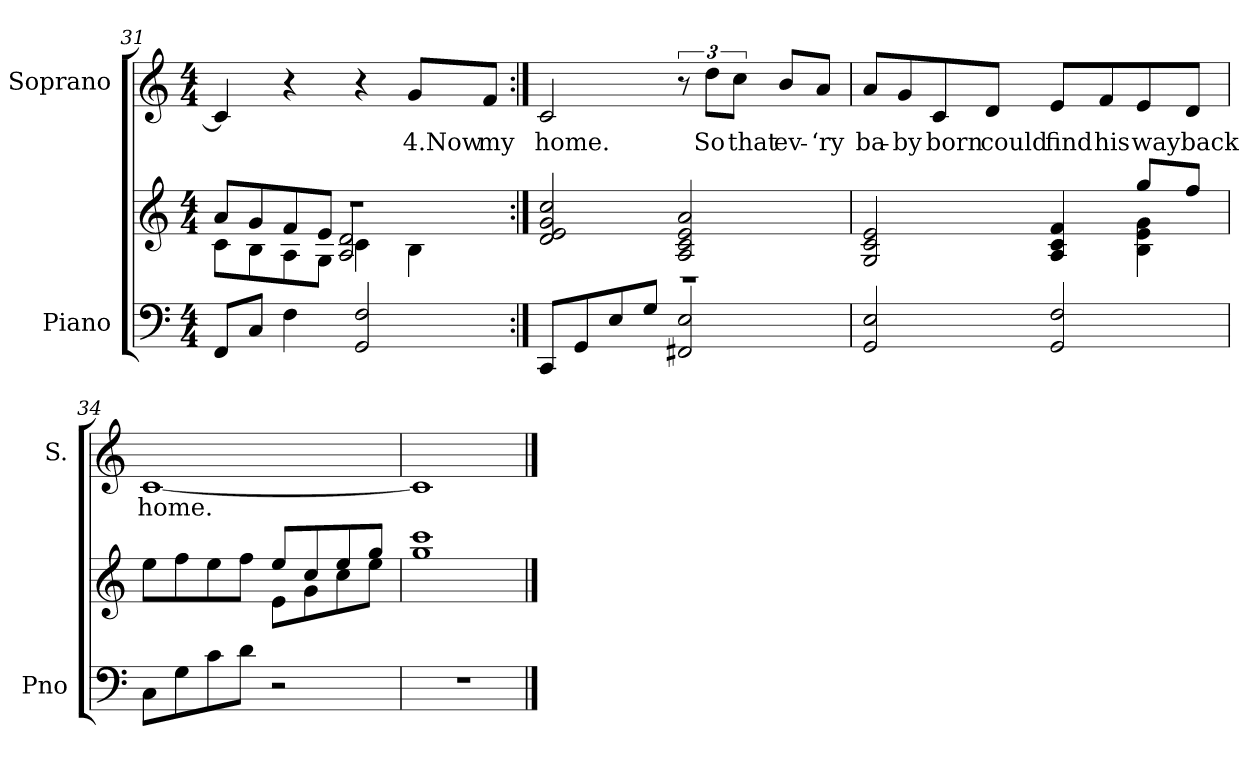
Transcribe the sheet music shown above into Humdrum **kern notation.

**kern	**kern	**kern	**text
*part2	*part2	*part1	*part1
*staff3	*staff2	*staff1	*staff1
*I"Piano	*	*I"Soprano	*
*I'Pno	*	*I'S.	*
*clefF4	*clefG2	*clefG2	*
*k[]	*k[]	*k[]	*
*C:	*C:	*C:	*
*M4/4	*M4/4	*M4/4	*
=31	=31	=31	=31
*	*^	*	*
*	*	*^	*	*
8FF/L	1r	8c\L	8a/L	4c/]	.
8C/J	.	8B\	8g/	.	.
4F\	.	8A\	8f/	4r	.
.	.	8G\J	8e/J	.	.
2F/ 2GG/	.	4c\	2d/ 2A/	4r	.
!	!	!	!	!	!LO:LY:b
.	.	4B\	.	8g/L	4.Now
!	!	!	!	!	!LO:LY:b
.	.	.	.	8f/J	my
*	*	*v	*v	*	*
=32:|!	=32:|!	=32:|!	=32:|!	=32:|!
!	!	!	!	!LO:LY:b
8CC/L	2cc/ 2g/ 2e/ 2d/	1r	2c/	home.
8GG/	.	.	.	.
8E/	.	.	.	.
8G/J	.	.	.	.
2E/ 2FF#X/	2a/ 2e/ 2c/ 2A/	.	12r	.
!	!	!	!	!LO:LY:b
.	.	.	12dd\L	So
!	!	!	!	!LO:LY:b
.	.	.	12cc\J	that
!	!	!	!	!LO:LY:b
.	.	.	8b/L	ev-
!	!	!	!	!LO:LY:b
.	.	.	8a/J	-‘ry
!!LO:LB:g=z
=33	=33	=33	=33	=33
!	!	!	!	!LO:LY:b
2E/ 2GG/	2.ryy	2e/ 2c/ 2G/	8a/L	ba-
!	!	!	!	!LO:LY:b
.	.	.	8g/	-by
!	!	!	!	!LO:LY:b
.	.	.	8c/	born
!	!	!	!	!LO:LY:b
.	.	.	8d/J	could
!	!	!	!	!LO:LY:b
2F/ 2GG/	.	4f/ 4c/ 4A/	8e/L	find
!	!	!	!	!LO:LY:b
.	.	.	8f/	his
!	!	!	!	!LO:LY:b
.	8gg/L	4g\ 4e\ 4B\	8e/	way
!	!	!	!	!LO:LY:b
.	8ff/J	.	8d/J	back
=34	=34	=34	=34	=34
!	!	!	!	!LO:LY:b
8C\L	8ee\L	2ryy	[<1c	home.
8G\	8ff\	.	.	.
8c\	8ee\	.	.	.
8d\J	8ff\J	.	.	.
2r	8ee/L	8e\L	.	.
.	8cc/	8g\	.	.
.	8ee/	8cc\	.	.
.	8gg/J	8ee\J	.	.
*	*v	*v	*	*
=35	=35	=35	=35
1r	1ccc 1gg	1c]	.
==	==	==	==
*-	*-	*-	*-
